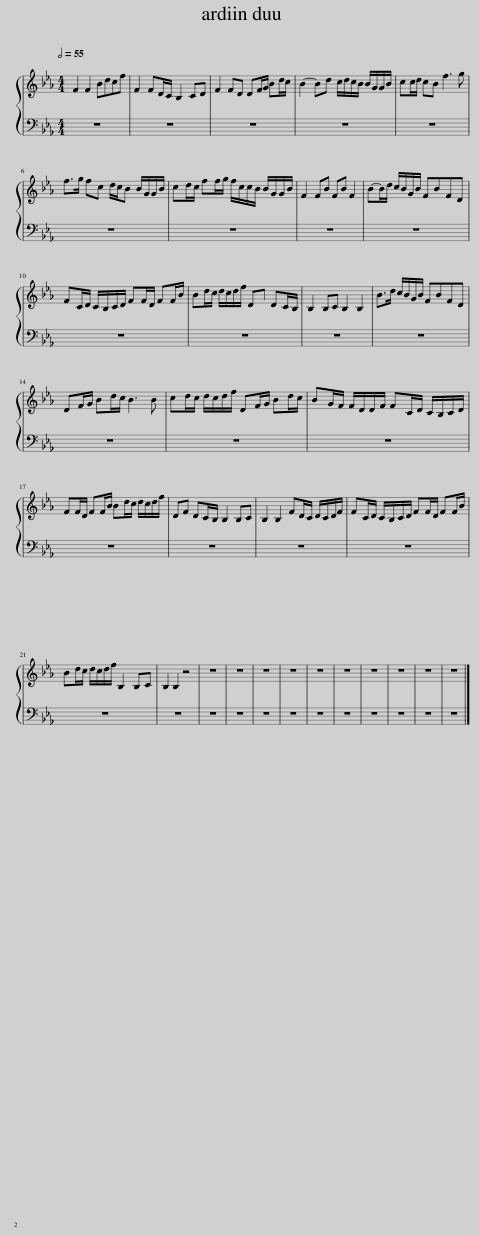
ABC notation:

X:1
L:1/8
Q:1/2=55
M:4/4
I:linebreak $
K:Eb
V:1 treble
V:1
 F2 F2 Bdcf | F2 FD/C/ B,2 CD | F2 FD DF/G/ Bd/c/ | B2- Bd c/d/c/B/ B/G/G/B/ | cc/d/ cB f3 g |$ %5
 f>g fc d/c/B B/G/G/B/ | cd/c/ ff/g/ f/c/c/B/ B/G/G/B/ | F2 FB FB F2 | B-B/d/ c/B/G/B/ FBFD |$ FC/D/ C/B,/C/D/ FF/D/ FF/B/ | %10
 Bd/c/ d/c/d/f/ Dx DC/B,/ | B,2 B,C B,2 B,2 | B>d c/B/G/B/ FBFD |$ DF/G/ Bd/c/ B3 B | cd/c/ d/c/d/f/ DF/G/ Bd/c/ | %15
 BG/F/ F/D/D/F/ FC/D/ C/B,/C/D/ |$ FF/D/ FF/B/ Bd/c/ d/c/d/f/ | DF DC/B,/ B,2 B,C | B,2 B,2 FD/C/ D/C/D/F/ | FC/D/ C/B,/C/D/ FF/D/ FF/B/ |$ %20
 Bd/c/ d/c/d/f/ B,2 B,C | B,2 B,2 z4 | z8 | z8 | z8 | %25
 z8 | z8 | z8 | z8 | z8 | %30
 z8 | z8 |] %32
